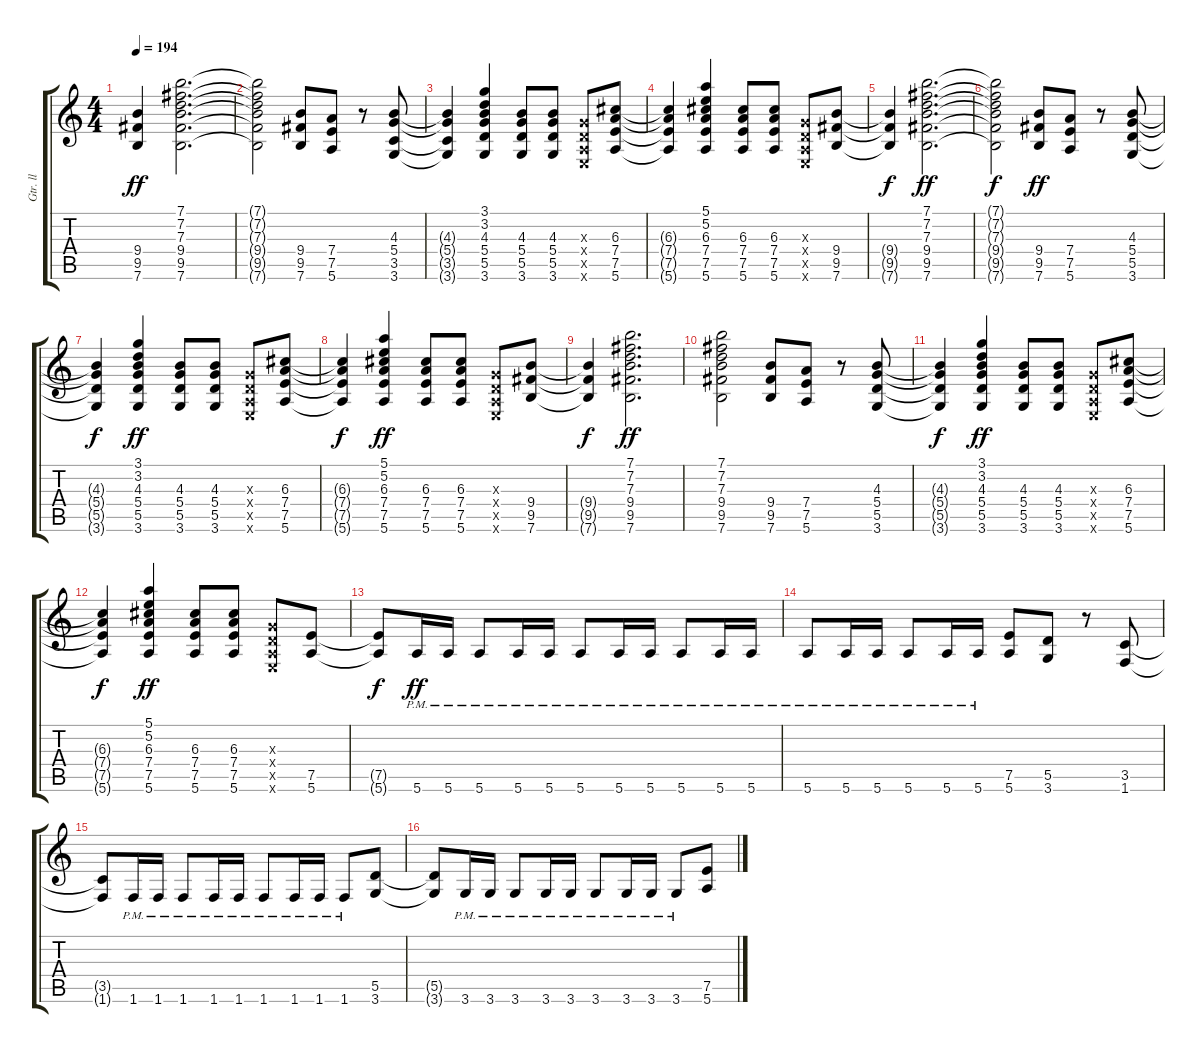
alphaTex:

\track ("Gtr. ll" "Gtr. ll") {instrument distortionguitar}
\staff {score tabs}
\tuning (E4 B3 G3 D3 A2 E2) {hide}
\ts (4 4)
\tempo 194
\clef g2
\ks c
(9.4{t} 9.5{t} 7.6{t}).4{dy ff} (7.1 7.2 7.3 9.4 9.5 7.6).2{d} |
(7.1{t} 7.2{t} 7.3{t} 9.4{t} 9.5{t} 7.6{t}).2 (9.4 9.5 7.6).8 (7.4 7.5 5.6).8 r.8 (4.3 5.4 3.5 3.6).8 |
(4.3{t} 5.4{t} 3.5{t} 3.6{t}).4 (3.1 3.2 4.3 5.4 5.5 3.6).4 (4.3 5.4 5.5 3.6).8 (4.3 5.4 5.5 3.6).8 (0.3{x} 0.4{x} 0.5{x} 0.6{x}).8 (6.3 7.4 7.5 5.6).8 |
(6.3{t} 7.4{t} 7.5{t} 5.6{t}).4 (5.1 5.2 6.3 7.4 7.5 5.6).4 (6.3 7.4 7.5 5.6).8 (6.3 7.4 7.5 5.6).8 (0.3{x} 0.4{x} 0.5{x} 0.6{x}).8 (9.4 9.5 7.6).8 |
(9.4{t} 9.5{t} 7.6{t}).4{dy f} (7.1 7.2 7.3 9.4 9.5 7.6).2{d dy ff} |
(7.1{t} 7.2{t} 7.3{t} 9.4{t} 9.5{t} 7.6{t}).2{dy f} (9.4 9.5 7.6).8{dy ff} (7.4 7.5 5.6).8 r.8 (4.3 5.4 5.5 3.6).8 |
(4.3{t} 5.4{t} 5.5{t} 3.6{t}).4{dy f} (3.1 3.2 4.3 5.4 5.5 3.6).4{dy ff} (4.3 5.4 5.5 3.6).8 (4.3 5.4 5.5 3.6).8 (0.3{x} 0.4{x} 0.5{x} 0.6{x}).8 (6.3 7.4 7.5 5.6).8 |
(6.3{t} 7.4{t} 7.5{t} 5.6{t}).4{dy f} (5.1 5.2 6.3 7.4 7.5 5.6).4{dy ff} (6.3 7.4 7.5 5.6).8 (6.3 7.4 7.5 5.6).8 (0.3{x} 0.4{x} 0.5{x} 0.6{x}).8 (9.4 9.5 7.6).8 |
(9.4{t} 9.5{t} 7.6{t}).4{dy f} (7.1 7.2 7.3 9.4 9.5 7.6).2{d dy ff} |
(7.1 7.2 7.3 9.4 9.5 7.6).2 (9.4 9.5 7.6).8 (7.4 7.5 5.6).8 r.8 (4.3 5.4 5.5 3.6).8 |
(4.3{t} 5.4{t} 5.5{t} 3.6{t}).4{dy f} (3.1 3.2 4.3 5.4 5.5 3.6).4{dy ff} (4.3 5.4 5.5 3.6).8 (4.3 5.4 5.5 3.6).8 (0.3{x} 0.4{x} 0.5{x} 0.6{x}).8 (6.3 7.4 7.5 5.6).8 |
(6.3{t} 7.4{t} 7.5{t} 5.6{t}).4{dy f} (5.1 5.2 6.3 7.4 7.5 5.6).4{dy ff} (6.3 7.4 7.5 5.6).8 (6.3 7.4 7.5 5.6).8 (0.3{x} 0.4{x} 0.5{x} 0.6{x}).8 (7.5 5.6).8 |
(7.5{t} 5.6{t}).8{dy f} 5.6{pm}.16{dy ff} 5.6{pm}.16 5.6{pm}.8 5.6{pm}.16 5.6{pm}.16 5.6{pm}.8 5.6{pm}.16 5.6{pm}.16 5.6{pm}.8 5.6{pm}.16 5.6{pm}.16 |
5.6{pm}.8 5.6{pm}.16 5.6{pm}.16 5.6{pm}.8 5.6{pm}.16 5.6{pm}.16 (7.5 5.6).8 (5.5 3.6).8 r.8 (3.5 1.6).8 |
(3.5{t} 1.6{t}).8 1.6{pm}.16 1.6{pm}.16 1.6{pm}.8 1.6{pm}.16 1.6{pm}.16 1.6{pm}.8 1.6{pm}.16 1.6{pm}.16 1.6{pm}.8 (5.5 3.6).8 |
(5.5{t} 3.6{t}).8 3.6{pm}.16 3.6{pm}.16 3.6{pm}.8 3.6{pm}.16 3.6{pm}.16 3.6{pm}.8 3.6{pm}.16 3.6{pm}.16 3.6{pm}.8 (7.5 5.6).8
